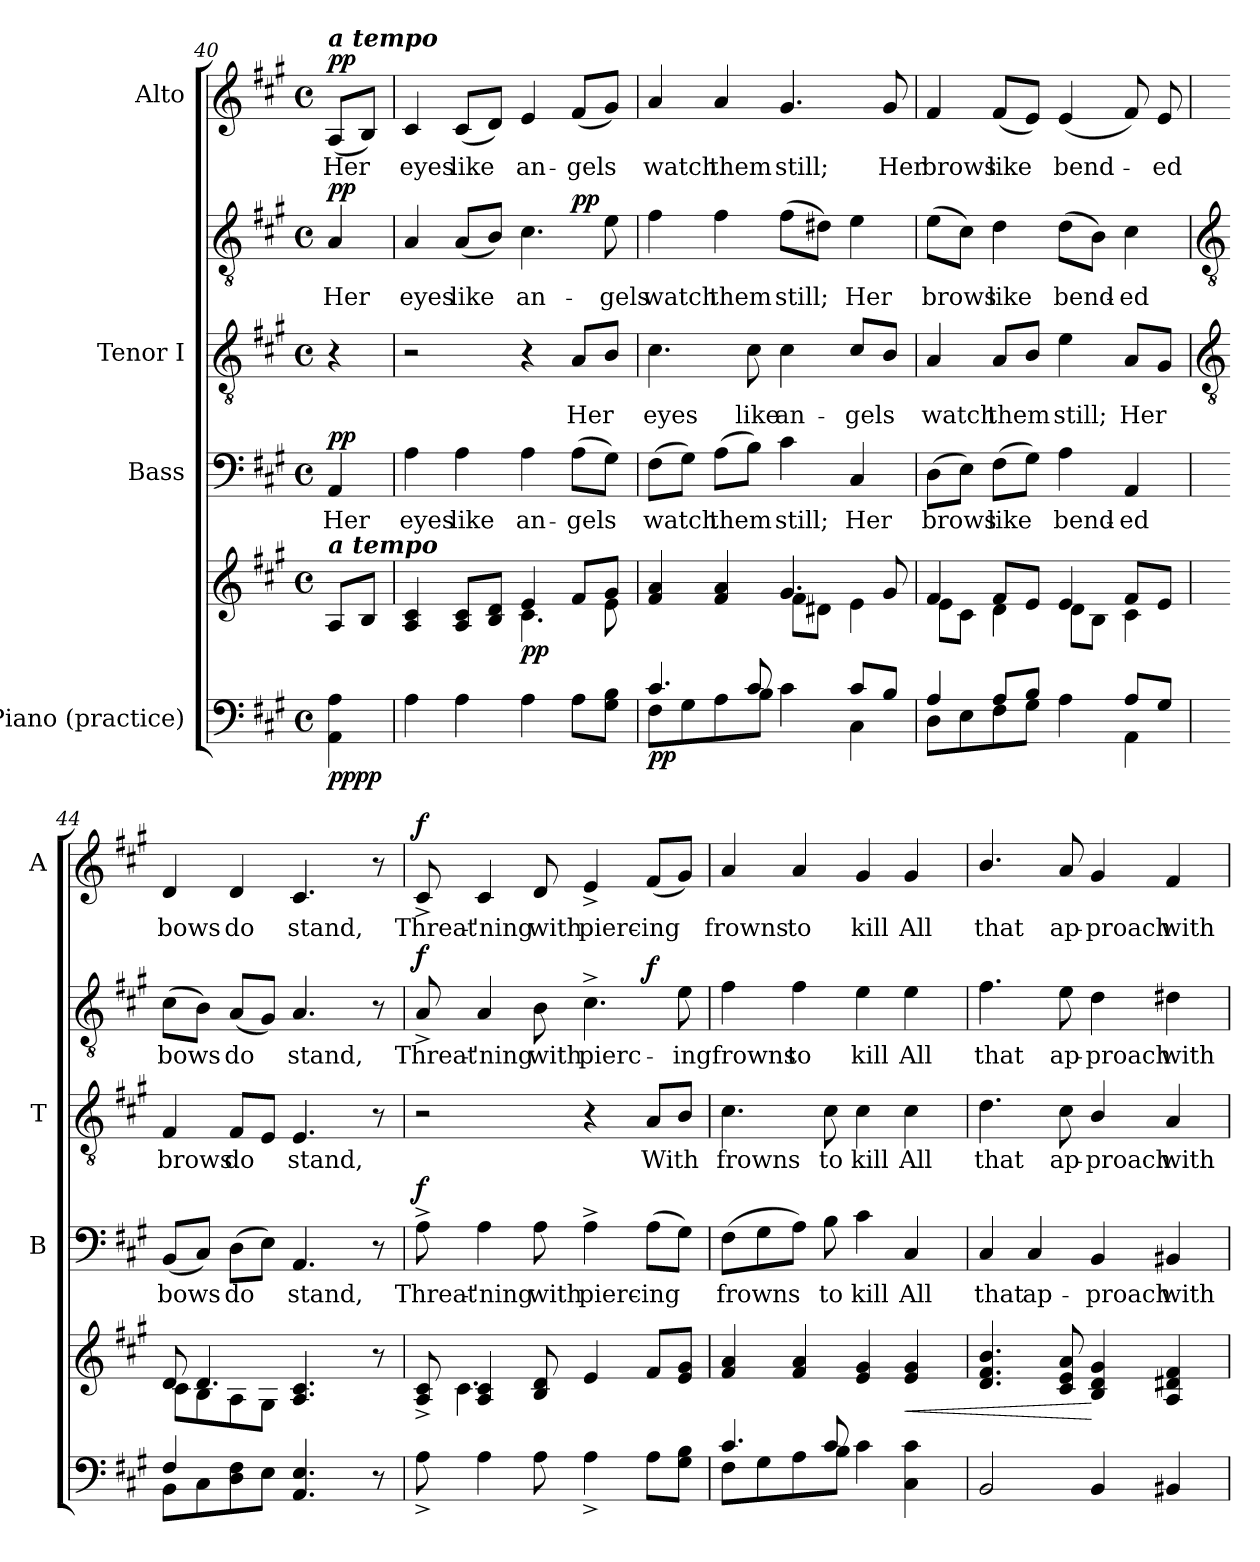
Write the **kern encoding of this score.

**kern	**kern	**dynam	**kern	**text	**dynam	**kern	**text	**kern	**text	**dynam	**kern	**text	**dynam
*part4	*part4	*part4	*part3	*part3	*part3	*part2	*part2	*part2	*part2	*part2	*part1	*part1	*part1
*staff6	*staff5	*staff5/6	*staff4	*staff4	*staff4	*staff3	*staff3	*staff2	*staff2	*staff2/3	*staff1	*staff1	*staff1
*I"Piano (practice)	*	*	*I"Bass	*	*	*I"Tenor I	*	*	*	*	*I"Alto	*	*
*	*	*	*I'B	*	*	*I'T	*	*	*	*	*I'A	*	*
*clefF4	*clefG2	*	*clefF4	*	*	*clefGv2	*	*clefGv2	*	*	*clefG2	*	*
*k[f#c#g#]	*k[f#c#g#]	*	*k[f#c#g#]	*	*	*k[f#c#g#]	*	*k[f#c#g#]	*	*	*k[f#c#g#]	*	*
*A:	*A:	*	*A:	*	*	*A:	*	*A:	*	*	*A:	*	*
*M4/4	*M4/4	*	*M4/4	*	*	*M4/4	*	*M4/4	*	*	*M4/4	*	*
*met(c)	*met(c)	*	*met(c)	*	*	*met(c)	*	*met(c)	*	*	*met(c)	*	*
=40	=40	=40	=40	=40	=40	=40	=40	=40	=40	=40	=40	=40	=40
*^	*^	*	*	*	*	*	*	*	*	*	*	*	*
!	!	!	!	!	!	!	!	!	!	!	!	!	!LO:TX:a:Bi:t=a tempo	!	!
!	!	!LO:TX:a:Bi:t=a tempo	!	!	!	!	!	!	!	!	!	!	!	!	!
!	!	!	!	!LO:DY:b=2	!	!LO:LY:b	!	!	!	!	!LO:LY:b	!	!	!LO:LY:b	!
!	!	!	!	!LO:DY:n=1:b	!	!	!LO:DY:b	!	!	!	!	!LO:DY:b	!	!	!LO:DY:b
4ryy	4AA\ 4A\	8AL	4ryy	pp pp	4AA	Her	pp	4r	.	4A	Her	pp	(<8AL	Her	pp
.	.	8BJ	.	.	.	.	.	.	.	.	.	.	8BJ)	.	.
=41	=41	=41	=41	=41	=41	=41	=41	=41	=41	=41	=41	=41	=41	=41	=41
!	!	!	!	!	!	!LO:LY:b	!	!	!	!	!LO:LY:b	!	!	!LO:LY:b	!
1ryy	4A	4A 4c#	2ryy	.	4A	eyes	.	2r	.	4A	eyes	.	4c#	eyes	.
!	!	!	!	!	!	!LO:LY:b	!	!	!	!	!LO:LY:b	!	!	!LO:LY:b	!
.	4A	8A 8c#L	.	.	4A	like	.	.	.	(<8AL	like	.	(<8c#L	like	.
.	.	8B 8dJ	.	.	.	.	.	.	.	8BJ)	.	.	8dJ)	.	.
!	!	!	!	!LO:DY:b	!	!LO:LY:b	!	!	!	!	!LO:LY:b	!	!	!LO:LY:b	!
.	4A	4e	4.c#\	pp	4A	an-	.	4r	.	4.c#	an-	.	4e	an-	.
!	!	!	!	!	!	!LO:LY:b	!	!	!LO:LY:b	!	!	!LO:DY:b=2	!	!LO:LY:b	!
.	8AL	8f#L	.	.	(>8AL	-gels	.	8AL	Her	.	.	pp	(<8f#L	-gels	.
!	!	!	!	!	!	!	!	!	!	!	!LO:LY:b	!	!	!	!
.	8G# 8BJ	8g#J	8e\	.	8G#J)	.	.	8BJ	.	8e	-gels	.	8g#J)	.	.
=42	=42	=42	=42	=42	=42	=42	=42	=42	=42	=42	=42	=42	=42	=42	=42
!	!	!	!	!LO:DY:b=2	!	!LO:LY:b	!	!	!LO:LY:b	!	!LO:LY:b	!	!	!LO:LY:b	!
4.c#/	8F#L	4f# 4a	2ryy	pp	(>8F#L	watch	.	4.c#	eyes	4f#	watch	.	4a	watch	.
.	8G#	.	.	.	8G#J)	.	.	.	.	.	.	.	.	.	.
!	!	!	!	!	!	!LO:LY:b	!	!	!	!	!LO:LY:b	!	!	!LO:LY:b	!
.	8A	4f# 4a	.	.	(>8AL	them	.	.	.	4f#	them	.	4a	them	.
!	!	!	!	!	!	!	!	!	!LO:LY:b	!	!	!	!	!	!
8c#/	8BJ	.	.	.	8BJ)	.	.	8c#	like	.	.	.	.	.	.
!	!	!	!	!	!	!LO:LY:b	!	!	!LO:LY:b	!	!LO:LY:b	!	!	!LO:LY:b	!
4ryy	4c#	4.g#	8f#\L	.	4c#	still;	.	4c#	an-	(>8f#L	still;	.	4.g#	still;	.
.	.	.	8d#X\J	.	.	.	.	.	.	8d#XJ)	.	.	.	.	.
!	!	!	!	!	!	!LO:LY:b	!	!	!LO:LY:b	!	!LO:LY:b	!	!	!	!
8c#/L	4C#\	.	4e\	.	4C#	Her	.	8c#L	-gels	4e	Her	.	.	.	.
!	!	!	!	!	!	!	!	!	!	!	!	!	!	!LO:LY:b	!
8B/J	.	8g#	.	.	.	.	.	8B/J	.	.	.	.	8g#	Her	.
=43	=43	=43	=43	=43	=43	=43	=43	=43	=43	=43	=43	=43	=43	=43	=43
!	!	!	!	!	!	!LO:LY:b	!	!	!LO:LY:b	!	!LO:LY:b	!	!	!LO:LY:b	!
4A/	8DL	4f#	8e\L	.	(>8DL	brows	.	4A	watch	(>8eL	brows	.	4f#	brows	.
.	8E	.	8c#\J	.	8EJ)	.	.	.	.	8c#J)	.	.	.	.	.
!	!	!	!	!	!	!LO:LY:b	!	!	!LO:LY:b	!	!LO:LY:b	!	!	!LO:LY:b	!
8A/L	8F#	8f#L	4d\	.	(>8F#L	like	.	8AL	them	4d	like	.	(<8f#L	like	.
8B/J	8G#J	8eJ	.	.	8G#J)	.	.	8BJ	.	.	.	.	8eJ)	.	.
!	!	!	!	!	!	!LO:LY:b	!	!	!LO:LY:b	!	!LO:LY:b	!	!	!LO:LY:b	!
4ryy	4A	4e	8d\L	.	4A	bend-	.	4e	still;	(>8dL	bend-	.	(<4e	bend-	.
.	.	.	8B\J	.	.	.	.	.	.	8BJ)	.	.	.	.	.
!	!	!	!	!	!	!LO:LY:b	!	!	!LO:LY:b	!	!LO:LY:b	!	!	!	!
8A/L	4AA\	8f#L	4c#\	.	4AA	-ed	.	8AL	Her	4c#	ed	.	8f#)	.	.
!	!	!	!	!	!	!	!	!	!	!	!	!	!	!LO:LY:b	!
8G#/J	.	8eJ	.	.	.	.	.	8G#J	.	.	.	.	8e	ed	.
!!LO:LB:g=z
=44	=44	=44	=44	=44	=44	=44	=44	=44	=44	=44	=44	=44	=44	=44	=44
*	*	*	*	*	*	*	*	*clefGv2	*	*clefGv2	*	*	*	*	*
!	!	!	!	!	!	!LO:LY:b	!	!	!LO:LY:b	!	!LO:LY:b	!	!	!LO:LY:b	!
4F#/	8BBL	8d	8c#\L	.	(<8BBL	bows	.	4F#	brows	(>8c#L	bows	.	4d	bows	.
.	8C#	4.d	8B\	.	8C#J)	.	.	.	.	8BJ)	.	.	.	.	.
!	!	!	!	!	!	!LO:LY:b	!	!	!LO:LY:b	!	!LO:LY:b	!	!	!LO:LY:b	!
2ryy	8D 8F#	.	8A\	.	(>8DL	do	.	8F#L	do	(<8AL	do	.	4d	do	.
.	8EJ	.	8G#\J	.	8EJ)	.	.	8EJ	.	8G#J)	.	.	.	.	.
!	!	!	!	!	!	!LO:LY:b	!	!	!LO:LY:b	!	!LO:LY:b	!	!	!LO:LY:b	!
.	4.AA/ 4.E/	4.A 4.c#	2ryy	.	4.AA	stand,	.	4.E	stand,	4.A	stand,	.	4.c#	stand,	.
8ryy	.	.	.	.	.	.	.	.	.	.	.	.	.	.	.
8ryy	8r	8r	.	.	8r	.	.	8r	.	8r	.	.	8r	.	.
=45	=45	=45	=45	=45	=45	=45	=45	=45	=45	=45	=45	=45	=45	=45	=45
!	!	!	!	!	!	!LO:LY:b	!LO:DY:b	!	!	!	!LO:LY:b	!LO:DY:b	!	!LO:LY:b	!LO:DY:b
1ryy	8A^	8A^ 8c#^	8ryy	.	8A^	Threat-	f	2r	.	8A^	Threat-	f	8c#^	Threat-	f
!	!	!	!	!	!	!LO:LY:b	!	!	!	!	!LO:LY:b	!	!	!LO:LY:b	!
.	4A	4A 4c#	4.c#\	.	4A	-'ning	.	.	.	4A	-'ning	.	4c#	-'ning	.
!	!	!	!	!	!	!LO:LY:b	!	!	!	!	!LO:LY:b	!	!	!LO:LY:b	!
.	8A	8B 8d	.	.	8A	with	.	.	.	8B	with	.	8d	with	.
!	!	!	!	!	!	!LO:LY:b	!	!	!	!	!LO:LY:b	!	!	!LO:LY:b	!
.	4A^	4e	2ryy	.	4A^	pierc-	.	4r	.	4.c#^	pierc-	.	4e^	pierc-	.
!	!	!	!	!	!	!LO:LY:b	!	!	!LO:LY:b	!	!	!LO:DY:b=2	!	!LO:LY:b	!
.	8AL	8f#L	.	.	(>8AL	-ing	.	8AL	With	.	.	f	(<8f#L	-ing	.
!	!	!	!	!	!	!	!	!	!	!	!LO:LY:b	!	!	!	!
.	8G# 8BJ	8e 8g#J	.	.	8G#J)	.	.	8BJ	.	8e	-ing	.	8g#J)	.	.
=46	=46	=46	=46	=46	=46	=46	=46	=46	=46	=46	=46	=46	=46	=46	=46
!	!	!	!	!	!	!LO:LY:b	!	!	!LO:LY:b	!	!LO:LY:b	!	!	!LO:LY:b	!
4.c#/	8F#L	4f# 4a	1ryy	.	(>8F#L	frowns	.	4.c#	frowns	4f#	frowns	.	4a	frowns	.
.	8G#	.	.	.	8G#	.	.	.	.	.	.	.	.	.	.
!	!	!	!	!	!	!	!	!	!	!	!LO:LY:b	!	!	!LO:LY:b	!
.	8A	4f# 4a	.	.	8AJ)	.	.	.	.	4f#	to	.	4a	to	.
!	!	!	!	!	!	!LO:LY:b	!	!	!LO:LY:b	!	!	!	!	!	!
8c#/	8BJ	.	.	.	8B	to	.	8c#	to	.	.	.	.	.	.
!	!	!	!	!	!	!LO:LY:b	!	!	!LO:LY:b	!	!LO:LY:b	!	!	!LO:LY:b	!
4.ryy	4c#	4e 4g#	.	.	4c#	kill	.	4c#	kill	4e	kill	.	4g#	kill	.
!	!	!	!	!LO:HP:b	!	!LO:LY:b	!	!	!LO:LY:b	!	!LO:LY:b	!	!	!LO:LY:b	!
.	4C# 4c#	4e 4g#	.	<	4C#	All	.	4c#	All	4e	All	.	4g#	All	.
8ryy	.	.	.	.	.	.	.	.	.	.	.	.	.	.	.
=47	=47	=47	=47	=47	=47	=47	=47	=47	=47	=47	=47	=47	=47	=47	=47
!	!	!	!	!	!	!LO:LY:b	!	!	!LO:LY:b	!	!LO:LY:b	!	!	!LO:LY:b	!
2..ryy	2BB/	4.d/ 4.f#/ 4.b/	2ryy	.	4C#	that	.	4.d	that	4.f#	that	.	4.b/	that	.
!	!	!	!	!	!	!LO:LY:b	!	!	!	!	!	!	!	!	!
.	.	.	.	.	4C#	ap-	.	.	.	.	.	.	.	.	.
!	!	!	!	!	!	!	!	!	!LO:LY:b	!	!LO:LY:b	!	!	!LO:LY:b	!
.	.	8c# 8e 8a	.	.	.	.	.	8c#	ap-	8e	ap-	.	8a	ap-	.
!	!	!	!	!	!	!LO:LY:b	!	!	!LO:LY:b	!	!LO:LY:b	!	!	!LO:LY:b	!
.	4BB/	4B 4d 4g#	8ryy	[	4BB	-proach	.	4B/	-proach	4d	-proach	.	4g#	-proach	.
.	.	.	4.ryy	.	.	.	.	.	.	.	.	.	.	.	.
!	!	!	!	!	!	!LO:LY:b	!	!	!LO:LY:b	!	!LO:LY:b	!	!	!LO:LY:b	!
.	4BB#X/	4A 4d#X 4f#	.	.	4BB#X	with	.	4A	with	4d#X	with	.	4f#	with	.
8ryy	.	.	.	.	.	.	.	.	.	.	.	.	.	.	.
*v	*v	*	*	*	*	*	*	*	*	*	*	*	*	*	*
*	*v	*v	*	*	*	*	*	*	*	*	*	*	*	*
=	=	=	=	=	=	=	=	=	=	=	=	=	=
*-	*-	*-	*-	*-	*-	*-	*-	*-	*-	*-	*-	*-	*-
